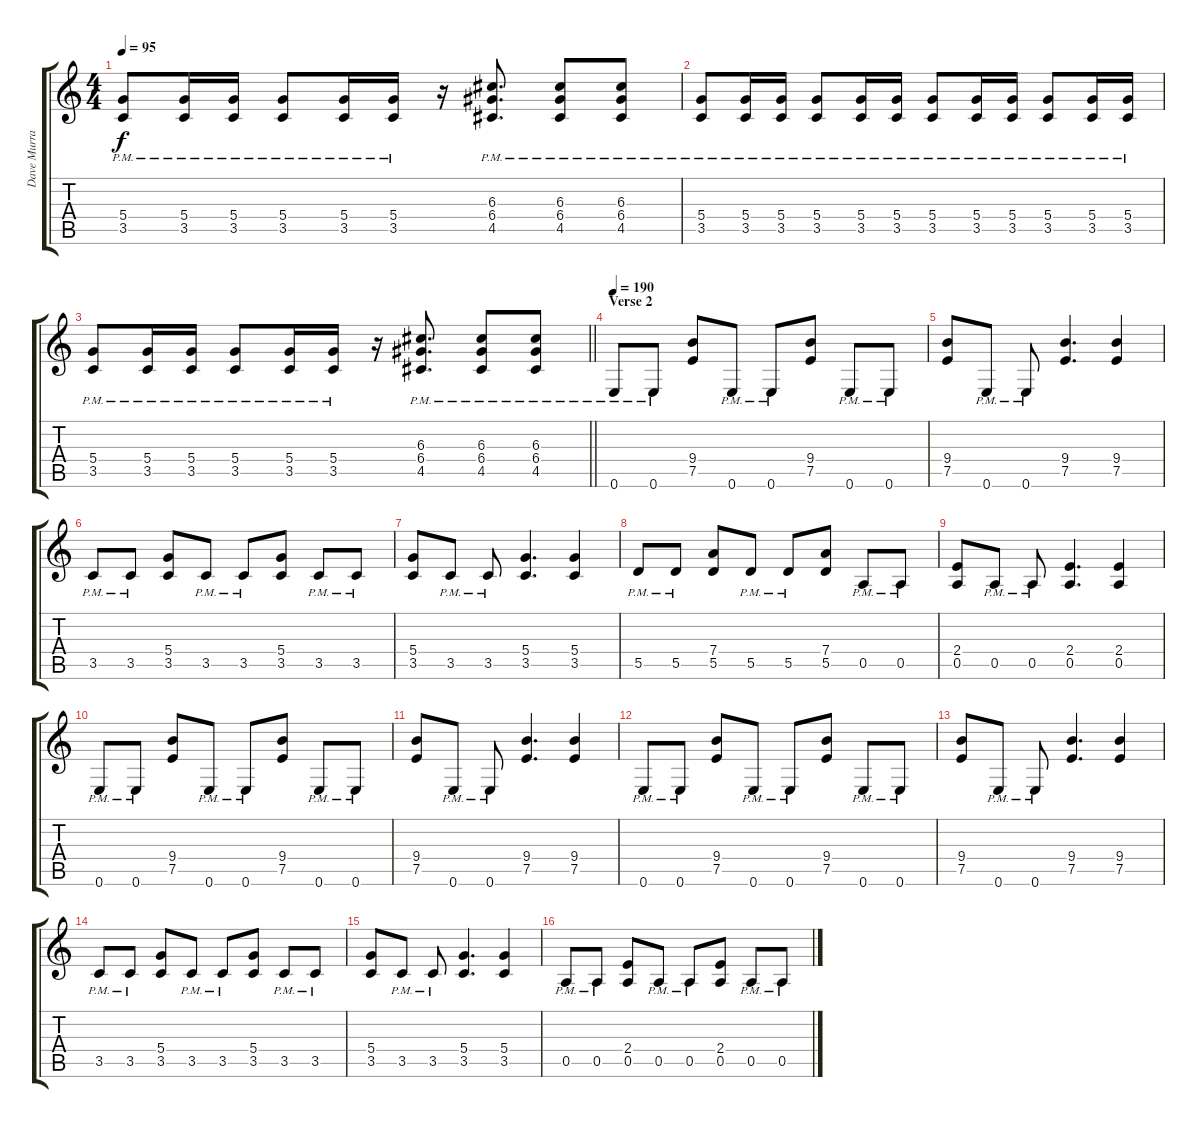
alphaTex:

\track ("Dave Murray" "Dave Murra") {instrument overdrivenguitar}
\staff {score tabs}
\tuning (E4 B3 G3 D3 A2 E2) {hide}
\ts (4 4)
\tempo 95
\clef g2
\ks c
(5.4{pm} 3.5{pm}).8{dy f} (5.4{pm} 3.5{pm}).16 (5.4{pm} 3.5{pm}).16 (5.4{pm} 3.5{pm}).8 (5.4{pm} 3.5{pm}).16 (5.4{pm} 3.5{pm}).16 r.16 (6.3{pm} 6.4{pm} 4.5{pm}).8{d} (6.3{pm} 6.4{pm} 4.5{pm}).8 (6.3{pm} 6.4{pm} 4.5{pm}).8 |
(5.4{pm} 3.5{pm}).8 (5.4{pm} 3.5{pm}).16 (5.4{pm} 3.5{pm}).16 (5.4{pm} 3.5{pm}).8 (5.4{pm} 3.5{pm}).16 (5.4{pm} 3.5{pm}).16 (5.4{pm} 3.5{pm}).8 (5.4{pm} 3.5{pm}).16 (5.4{pm} 3.5{pm}).16 (5.4{pm} 3.5{pm}).8 (5.4{pm} 3.5{pm}).16 (5.4{pm} 3.5{pm}).16 |
\barLineRight lightlight
(5.4{pm} 3.5{pm}).8 (5.4{pm} 3.5{pm}).16 (5.4{pm} 3.5{pm}).16 (5.4{pm} 3.5{pm}).8 (5.4{pm} 3.5{pm}).16 (5.4{pm} 3.5{pm}).16 r.16 (6.3{pm} 6.4{pm} 4.5{pm}).8{d} (6.3{pm} 6.4{pm} 4.5{pm}).8 (6.3{pm} 6.4{pm} 4.5{pm}).8 |
\section ("" "Verse 2")
\tempo 190
0.6{pm}.8 0.6{pm}.8 (9.4 7.5).8 0.6{pm}.8 0.6{pm}.8 (9.4 7.5).8 0.6{pm}.8 0.6{pm}.8 |
(9.4 7.5).8 0.6{pm}.8 0.6{pm}.8 (9.4 7.5).4{d} (9.4 7.5).4 |
3.5{pm}.8 3.5{pm}.8 (5.4 3.5).8 3.5{pm}.8 3.5{pm}.8 (5.4 3.5).8 3.5{pm}.8 3.5{pm}.8 |
(5.4 3.5).8 3.5{pm}.8 3.5{pm}.8 (5.4 3.5).4{d} (5.4 3.5).4 |
5.5{pm}.8 5.5{pm}.8 (7.4 5.5).8 5.5{pm}.8 5.5{pm}.8 (7.4 5.5).8 0.5{pm}.8 0.5{pm}.8 |
(2.4 0.5).8 0.5{pm}.8 0.5{pm}.8 (2.4 0.5).4{d} (2.4 0.5).4 |
0.6{pm}.8 0.6{pm}.8 (9.4 7.5).8 0.6{pm}.8 0.6{pm}.8 (9.4 7.5).8 0.6{pm}.8 0.6{pm}.8 |
(9.4 7.5).8 0.6{pm}.8 0.6{pm}.8 (9.4 7.5).4{d} (9.4 7.5).4 |
0.6{pm}.8 0.6{pm}.8 (9.4 7.5).8 0.6{pm}.8 0.6{pm}.8 (9.4 7.5).8 0.6{pm}.8 0.6{pm}.8 |
(9.4 7.5).8 0.6{pm}.8 0.6{pm}.8 (9.4 7.5).4{d} (9.4 7.5).4 |
3.5{pm}.8 3.5{pm}.8 (5.4 3.5).8 3.5{pm}.8 3.5{pm}.8 (5.4 3.5).8 3.5{pm}.8 3.5{pm}.8 |
(5.4 3.5).8 3.5{pm}.8 3.5{pm}.8 (5.4 3.5).4{d} (5.4 3.5).4 |
0.5{pm}.8 0.5{pm}.8 (2.4 0.5).8 0.5{pm}.8 0.5{pm}.8 (2.4 0.5).8 0.5{pm}.8 0.5{pm}.8
